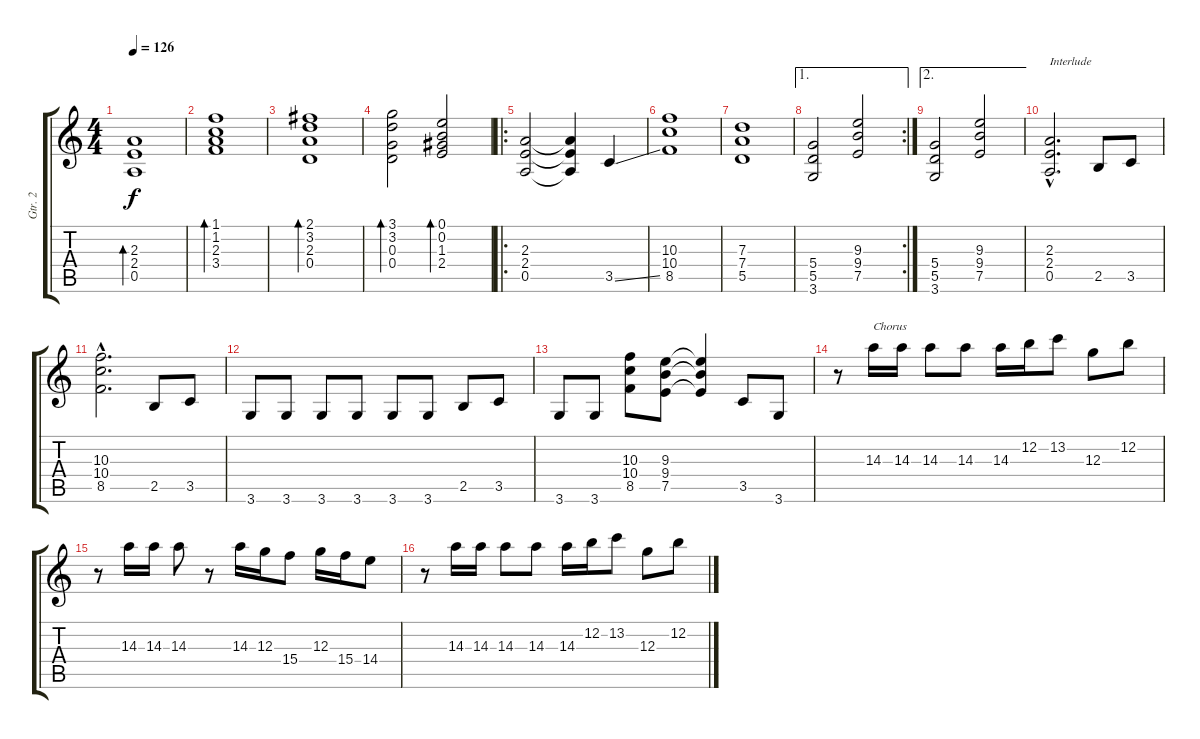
\track ("Gtr. 2" "Gtr. 2") {instrument distortionguitar}
\staff {score tabs}
\tuning (E4 B3 G3 D3 A2 E2) {hide}
\ts (4 4)
\tempo 126
\clef g2
\ks c
(2.3 2.4 0.5).1{bd 480 dy f} |
(1.1 1.2 2.3 3.4).1{bd 480} |
(2.1 3.2 2.3 0.4).1{bd 480} |
(3.1 3.2 0.3 0.4).2{bd 480} (0.1 0.2 1.3 2.4).2{bd 480} |
\ro
(2.3 2.4 0.5).2{instrument distortionguitar} (2.3{t} 2.4{t} 0.5{t}).4 3.5{ss}.4 |
(10.3 10.4 8.5).1 |
(7.3 7.4 5.5).1 |
\ae 1
\rc 2
(5.4 5.5 3.6).2 (9.3 9.4 7.5).2 |
\ae 2
(5.4 5.5 3.6).2 (9.3 9.4 7.5).2 |
(2.3{hac} 2.4{hac} 0.5{hac}).2{d txt "Interlude"} 2.5.8 3.5.8 |
(10.3{hac} 10.4{hac} 8.5{hac}).2{d} 2.5.8 3.5.8 |
3.6.8 3.6.8 3.6.8 3.6.8 3.6.8 3.6.8 2.5.8 3.5.8 |
3.6.8 3.6.8 (10.3 10.4 8.5).8 (9.3 9.4 7.5).8 (9.3{t} 9.4{t} 7.5{t}).4 3.5.8 3.6.8 |
r.8 14.3.16{txt "Chorus"} 14.3.16 14.3.8 14.3.8 14.3.16 12.2.16 13.2.8 12.3.8 12.2.8 |
r.8 14.3.16 14.3.16 14.3.8 r.8 14.3.16 12.3.16 15.4.8 12.3.16 15.4.16 14.4.8 |
r.8 14.3.16 14.3.16 14.3.8 14.3.8 14.3.16 12.2.16 13.2.8 12.3.8 12.2.8
